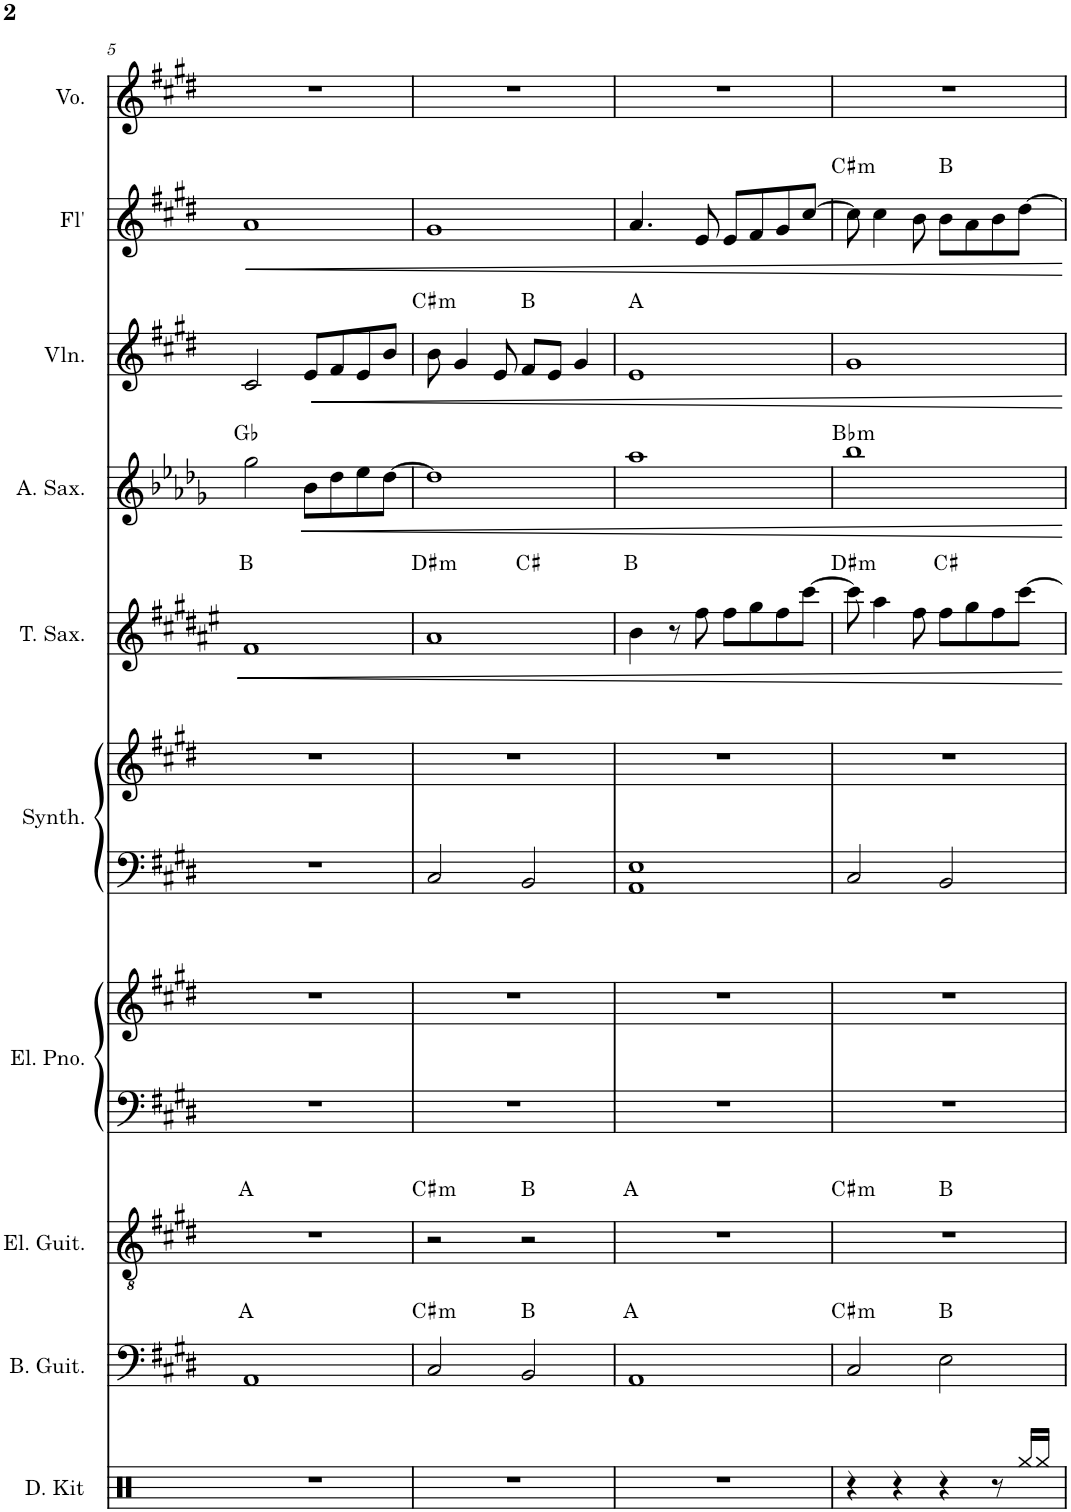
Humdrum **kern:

**kern	**kern	**harte	**kern	**harte	**kern	**kern	**kern	**kern	**kern	**harte	**kern	**harte	**kern	**harte	**kern	**harte	**kern
*part10	*part9	*part9	*part8	*part8	*part7	*part7	*part6	*part6	*part5	*part5	*part4	*part4	*part3	*part3	*part2	*part2	*part1
*staff12	*staff11	*	*staff10	*	*staff9	*staff8	*staff7	*staff6	*staff5	*	*staff4	*	*staff3	*	*staff2	*	*staff1
*I"Drum Kit	*I"Bass Guitar	*	*I"Electric Guitar	*	*I"Electric Piano	*	*I"Synthesizer	*	*I"Tenor Saxophone	*	*I"Alto Saxophone	*	*I"Violin	*	*I"Flute	*	*I"Voice
*I'D. Kit	*I'B. Guit.	*	*I'El. Guit.	*	*I'El. Pno.	*	*I'Synth.	*	*I'T. Sax.	*	*I'A. Sax.	*	*I'Vln.	*	*I'Fl'	*	*I'Vo.
!!LO:PB:g=z
*clefX	*clefF4	*	*clefGv2	*	*clefF4	*clefG2	*clefF4	*clefG2	*clefG2	*	*clefG2	*	*clefG2	*	*clefG2	*	*clefG2
*	*Trd7c12	*	*	*	*	*	*	*	*Trd8c14	*	*Trd5c9	*	*	*	*	*	*
*k[]	*k[f#c#g#d#]	*	*k[f#c#g#d#]	*	*k[f#c#g#d#]	*k[f#c#g#d#]	*k[f#c#g#d#]	*k[f#c#g#d#]	*k[f#c#g#d#a#e#]	*	*k[b-e-a-d-g-]	*	*k[f#c#g#d#]	*	*k[f#c#g#d#]	*	*k[f#c#g#d#]
*M4/4	*M4/4	*	*M4/4	*	*M4/4	*M4/4	*M4/4	*M4/4	*M4/4	*	*M4/4	*	*M4/4	*	*M4/4	*	*M4/4
=5	=5	=5	=5	=5	=5	=5	=5	=5	=5	=5	=5	=5	=5	=5	=5	=5	=5
1r	1AA	A:maj	1r	A:maj	1r	1r	1r	1r	1f#	B:maj	2gg-\	Gb:maj	2c#/	.	1a	.	1r
.	.	.	.	.	.	.	.	.	.	.	8b-\L	.	8e/L	.	.	.	.
.	.	.	.	.	.	.	.	.	.	.	8dd-\	.	8f#/	.	.	.	.
.	.	.	.	.	.	.	.	.	.	.	8ee-\	.	8e/	.	.	.	.
.	.	.	.	.	.	.	.	.	.	.	[8dd-\J	.	8b/J	.	.	.	.
=6	=6	=6	=6	=6	=6	=6	=6	=6	=6	=6	=6	=6	=6	=6	=6	=6	=6
!	!	!LO:H:kt=m	!	!LO:H:kt=m	!	!	!	!	!	!LO:H:kt=m	!	!	!	!LO:H:kt=m	!	!	!
*	*	*	*	*	*	*	*	*	*^	*	*	*	*	*	*	*	*
1r	2C#/	C#:min	2r	C#:min	1r	1r	2C#/	1r	1a#	2ryy	D#:min	1dd-]	.	8b\	C#:min	1g#	.	1r
.	.	.	.	.	.	.	.	.	.	.	.	.	.	4g#/	.	.	.	.
.	.	.	.	.	.	.	.	.	.	.	.	.	.	8e/	.	.	.	.
.	2BB/	B:maj	2r	B:maj	.	.	2BB/	.	.	2ryy	C#:maj	.	.	8f#/L	B:maj	.	.	.
.	.	.	.	.	.	.	.	.	.	.	.	.	.	8e/J	.	.	.	.
.	.	.	.	.	.	.	.	.	.	.	.	.	.	4g#/	.	.	.	.
*	*	*	*	*	*	*	*	*	*v	*v	*	*	*	*	*	*	*	*
=7	=7	=7	=7	=7	=7	=7	=7	=7	=7	=7	=7	=7	=7	=7	=7	=7	=7
1r	1AA	A:maj	1r	A:maj	1r	1r	1AA 1E	1r	4b\	B:maj	1aa-	.	1e	A:maj	4.a/	.	1r
.	.	.	.	.	.	.	.	.	8r	.	.	.	.	.	.	.	.
.	.	.	.	.	.	.	.	.	8ff#\	.	.	.	.	.	8e/	.	.
.	.	.	.	.	.	.	.	.	8ff#\L	.	.	.	.	.	8e/L	.	.
.	.	.	.	.	.	.	.	.	8gg#\	.	.	.	.	.	8f#/	.	.
.	.	.	.	.	.	.	.	.	8ff#\	.	.	.	.	.	8g#/	.	.
.	.	.	.	.	.	.	.	.	[8ccc#\J	.	.	.	.	.	[8cc#/J	.	.
=8	=8	=8	=8	=8	=8	=8	=8	=8	=8	=8	=8	=8	=8	=8	=8	=8	=8
!	!	!LO:H:kt=m	!	!LO:H:kt=m	!	!	!	!	!	!LO:H:kt=m	!	!LO:H:kt=m	!	!	!	!LO:H:kt=m	!
*	*	*	*^	*	*	*	*	*	*	*	*	*	*	*	*	*	*
4r	2C#/	C#:min	1r	2ryy	C#:min	1r	1r	2C#/	1r	8ccc#\]	D#:min	1bb-	Bb:min	1g#	.	8cc#\]	C#:min	1r
.	.	.	.	.	.	.	.	.	.	4aa#\	.	.	.	.	.	4cc#\	.	.
4r	.	.	.	.	.	.	.	.	.	.	.	.	.	.	.	.	.	.
.	.	.	.	.	.	.	.	.	.	8ff#\	.	.	.	.	.	8b\	.	.
4r	2E\	B:maj	.	2ryy	B:maj	.	.	2BB/	.	8ff#\L	C#:maj	.	.	.	.	8b\L	B:maj	.
.	.	.	.	.	.	.	.	.	.	8gg#\	.	.	.	.	.	8a\	.	.
8r	.	.	.	.	.	.	.	.	.	8ff#\	.	.	.	.	.	8b\	.	.
16Rgg/LL	.	.	.	.	.	.	.	.	.	[8ccc#\J	.	.	.	.	.	[8dd#\J	.	.
16Rgg/JJ	.	.	.	.	.	.	.	.	.	.	.	.	.	.	.	.	.	.
*	*	*	*v	*v	*	*	*	*	*	*	*	*	*	*	*	*	*	*
=	=	=	=	=	=	=	=	=	=	=	=	=	=	=	=	=	=
*-	*-	*-	*-	*-	*-	*-	*-	*-	*-	*-	*-	*-	*-	*-	*-	*-	*-
